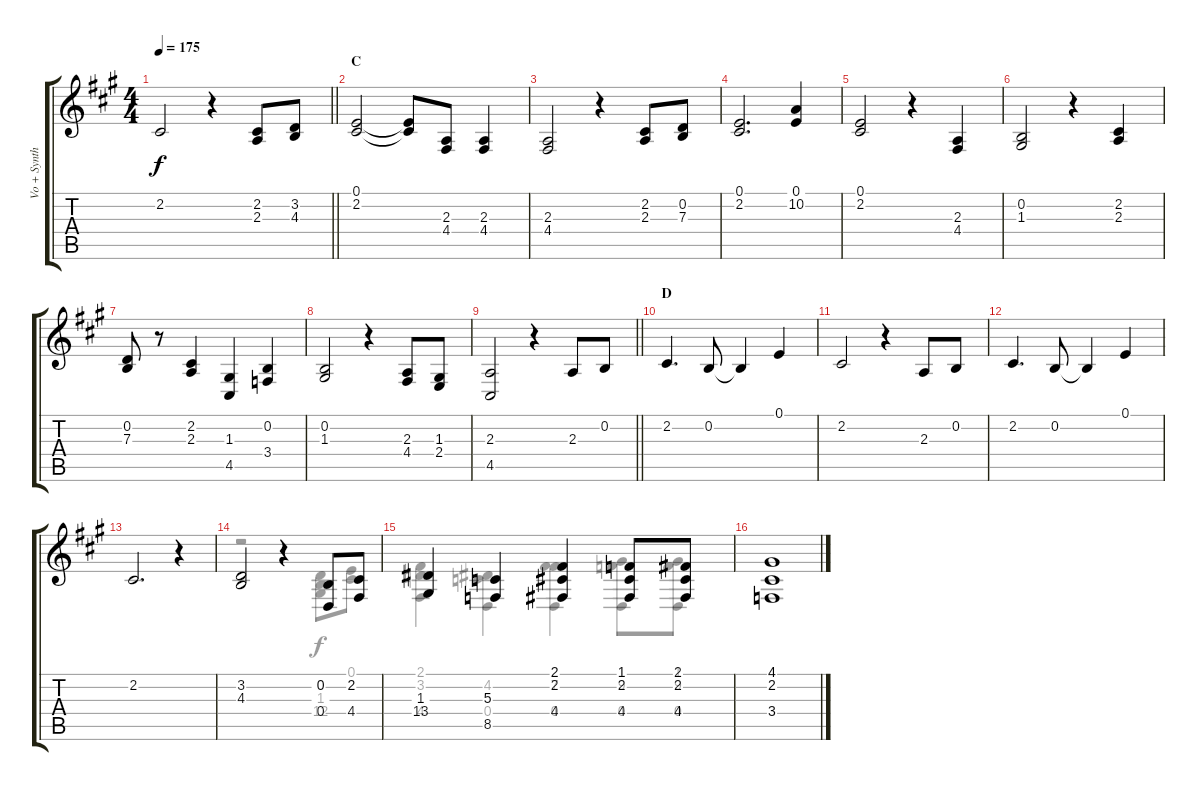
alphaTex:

\track ("Vo + Synth." "Vo + Synth") {instrument lead6voice}
\staff {score tabs}
\tuning (E4 B3 G3 D3 A2 E2) {hide}
\voice
\ts (4 4)
\tempo 175
\clef g2
\barLineRight lightlight
\ks f#minor
2.2{t}.2{dy f} r.4 (2.2 2.3).8 (3.2 4.3).8 |
\section ("" "C")
(0.1 2.2).2 (0.1{t} 2.2{t}).8 (2.3 4.4).8 (2.3 4.4).4 |
(2.3 4.4).2 r.4 (2.2 2.3).8 (0.2 7.3).8 |
(0.1 2.2).2{d} (0.1 10.2).4 |
(0.1 2.2).2 r.4 (2.3 4.4).4 |
(0.2 1.3).2 r.4 (2.2 2.3).4 |
(0.2 7.3).8 r.8 (2.2 2.3).4 (1.3 4.5).4 (0.2 3.4).4 |
(0.2 1.3).2 r.4 (2.3 4.4).8 (1.3 2.4).8 |
\barLineRight lightlight
(2.3 4.5).2 r.4 2.3.8 0.2.8 |
\section ("" "D")
2.2.4{d} 0.2.8 0.2{t}.4 0.1.4 |
2.2.2 r.4 2.3.8 0.2.8 |
2.2.4{d} 0.2.8 0.2{t}.4 0.1.4 |
2.2.2{d} r.4 |
(3.2 4.3).2 r.4 (0.2 0.4).8 (2.2 4.4).8 |
(1.3 13.4).4 (5.3 8.5).4 (2.1 2.2 4.4).4 (1.1 2.2 4.4).8 (2.1 2.2 4.4).8 |
(4.1 2.2 3.4).1
\voice
\clef g2
\ottava regular
\simile none
\barLineRight lightlight
\ks f#minor
|
|
|
|
|
|
|
|
\barLineRight lightlight
|
|
|
|
|
r.2 r.4 (0.2 1.3 12.4).8 (0.1 2.2).8 |
(2.1 3.2 4.4).4 (4.2 5.3 0.4).4 (2.1 7.2 0.4).4 (1.1 9.2 0.4).8 (1.1 9.2 0.4).8 |
(4.1 2.2 3.4).1
